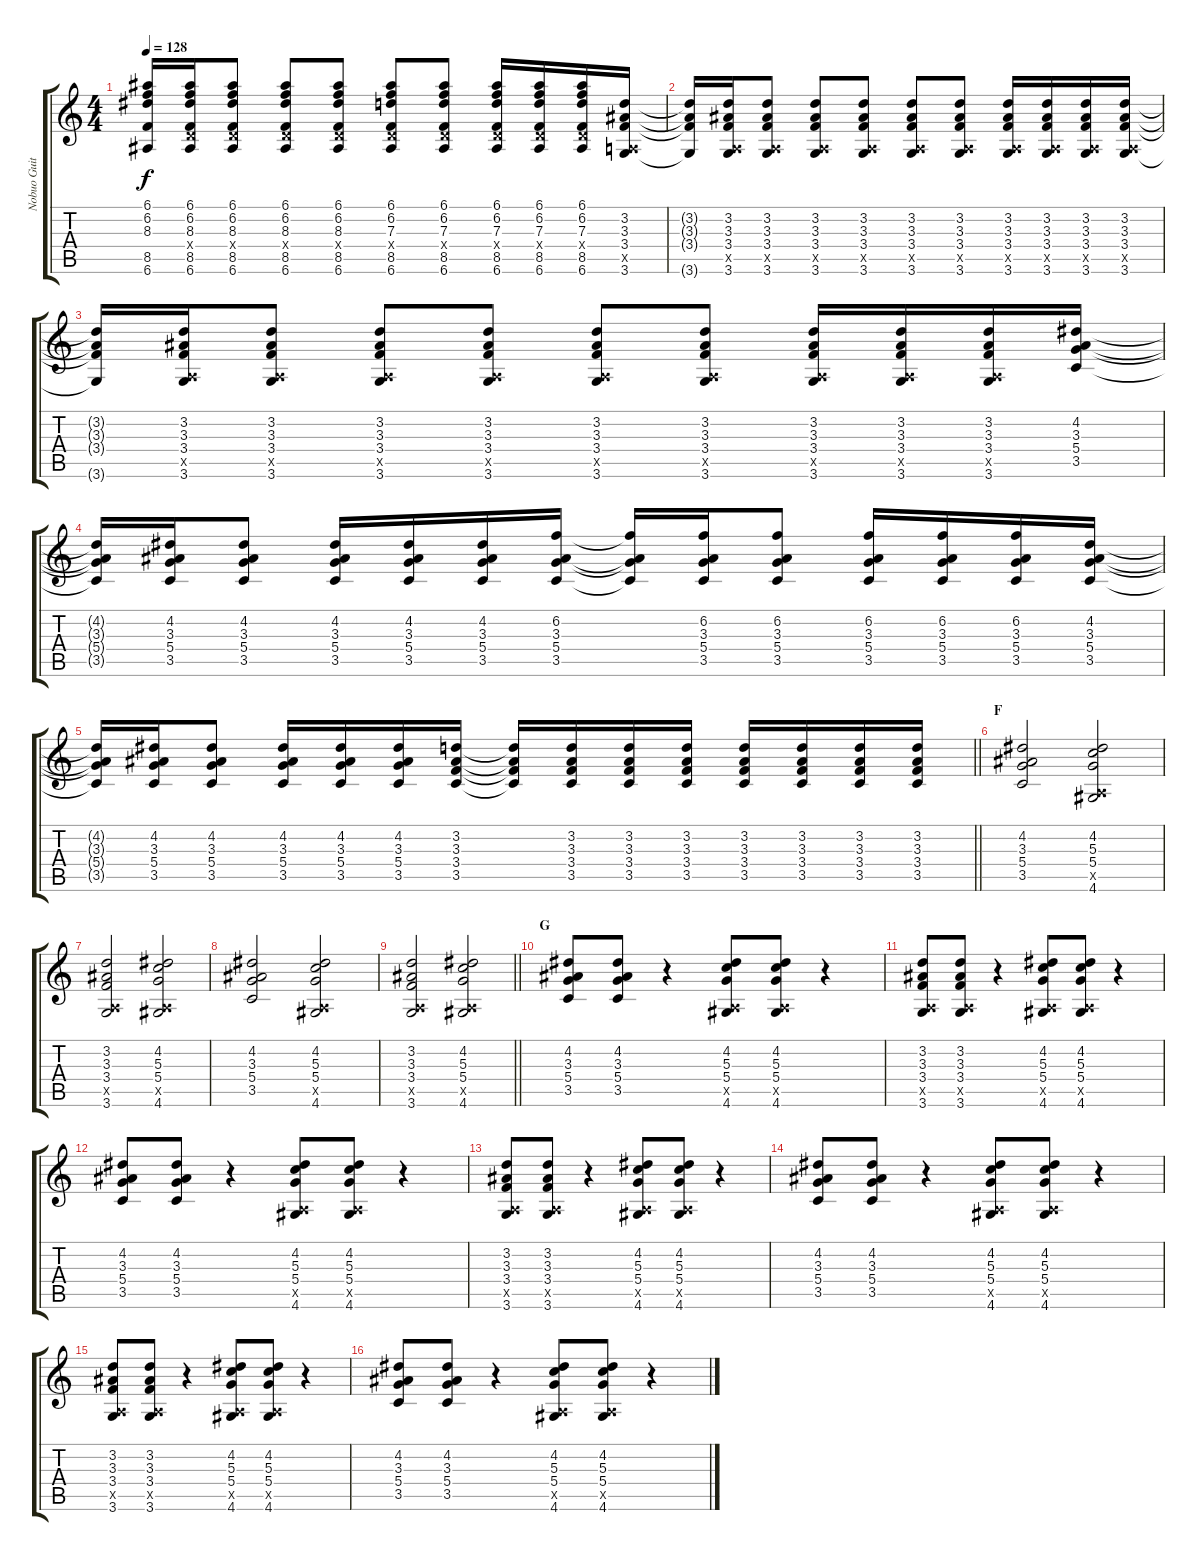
\track ("Nobuo Guitar II" "Nobuo Guit") {instrument distortionguitar}
\staff {score tabs}
\tuning (E4 B3 G3 D3 A2 E2) {hide}
\ts (4 4)
\tempo 128
\clef g2
\ks c
(6.1{t} 6.2{t} 8.3{t} 8.5{t} 6.6{t}).16{dy f} (6.1 6.2 8.3 0.4{x} 8.5 6.6).16 (6.1 6.2 8.3 0.4{x} 8.5 6.6).8 (6.1 6.2 8.3 0.4{x} 8.5 6.6).8 (6.1 6.2 8.3 0.4{x} 8.5 6.6).8 (6.1 6.2 7.3 0.4{x} 8.5 6.6).8 (6.1 6.2 7.3 0.4{x} 8.5 6.6).8 (6.1 6.2 7.3 0.4{x} 8.5 6.6).16 (6.1 6.2 7.3 0.4{x} 8.5 6.6).16 (6.1 6.2 7.3 0.4{x} 8.5 6.6).16 (3.2 3.3 3.4 0.5{x} 3.6).16 |
(3.2{t} 3.3{t} 3.4{t} 3.6{t}).16 (3.2 3.3 3.4 0.5{x} 3.6).16 (3.2 3.3 3.4 0.5{x} 3.6).8 (3.2 3.3 3.4 0.5{x} 3.6).8 (3.2 3.3 3.4 0.5{x} 3.6).8 (3.2 3.3 3.4 0.5{x} 3.6).8 (3.2 3.3 3.4 0.5{x} 3.6).8 (3.2 3.3 3.4 0.5{x} 3.6).16 (3.2 3.3 3.4 0.5{x} 3.6).16 (3.2 3.3 3.4 0.5{x} 3.6).16 (3.2 3.3 3.4 0.5{x} 3.6).16 |
(3.2{t} 3.3{t} 3.4{t} 3.6{t}).16 (3.2 3.3 3.4 0.5{x} 3.6).16 (3.2 3.3 3.4 0.5{x} 3.6).8 (3.2 3.3 3.4 0.5{x} 3.6).8 (3.2 3.3 3.4 0.5{x} 3.6).8 (3.2 3.3 3.4 0.5{x} 3.6).8 (3.2 3.3 3.4 0.5{x} 3.6).8 (3.2 3.3 3.4 0.5{x} 3.6).16 (3.2 3.3 3.4 0.5{x} 3.6).16 (3.2 3.3 3.4 0.5{x} 3.6).16 (4.2 3.3 5.4 3.5).16 |
(4.2{t} 3.3{t} 5.4{t} 3.5{t}).16 (4.2 3.3 5.4 3.5).16 (4.2 3.3 5.4 3.5).8 (4.2 3.3 5.4 3.5).16 (4.2 3.3 5.4 3.5).16 (4.2 3.3 5.4 3.5).16 (6.2 3.3 5.4 3.5).16 (6.2{t} 3.3{t} 5.4{t} 3.5{t}).16 (6.2 3.3 5.4 3.5).16 (6.2 3.3 5.4 3.5).8 (6.2 3.3 5.4 3.5).16 (6.2 3.3 5.4 3.5).16 (6.2 3.3 5.4 3.5).16 (4.2 3.3 5.4 3.5).16 |
\barLineRight lightlight
(4.2{t} 3.3{t} 5.4{t} 3.5{t}).16 (4.2 3.3 5.4 3.5).16 (4.2 3.3 5.4 3.5).8 (4.2 3.3 5.4 3.5).16 (4.2 3.3 5.4 3.5).16 (4.2 3.3 5.4 3.5).16 (3.2 3.3 3.4 3.5).16 (3.2{t} 3.3{t} 3.4{t} 3.5{t}).16 (3.2 3.3 3.4 3.5).16 (3.2 3.3 3.4 3.5).16 (3.2 3.3 3.4 3.5).16 (3.2 3.3 3.4 3.5).16 (3.2 3.3 3.4 3.5).16 (3.2 3.3 3.4 3.5).16 (3.2 3.3 3.4 3.5).16 |
\section ("" "F")
(4.2 3.3 5.4 3.5).2 (4.2 5.3 5.4 0.5{x} 4.6).2 |
(3.2 3.3 3.4 0.5{x} 3.6).2 (4.2 5.3 5.4 0.5{x} 4.6).2 |
(4.2 3.3 5.4 3.5).2 (4.2 5.3 5.4 0.5{x} 4.6).2 |
\barLineRight lightlight
(3.2 3.3 3.4 0.5{x} 3.6).2 (4.2 5.3 5.4 0.5{x} 4.6).2 |
\section ("" "G")
(4.2 3.3 5.4 3.5).8 (4.2 3.3 5.4 3.5).8 r.4 (4.2 5.3 5.4 0.5{x} 4.6).8 (4.2 5.3 5.4 0.5{x} 4.6).8 r.4 |
(3.2 3.3 3.4 0.5{x} 3.6).8 (3.2 3.3 3.4 0.5{x} 3.6).8 r.4 (4.2 5.3 5.4 0.5{x} 4.6).8 (4.2 5.3 5.4 0.5{x} 4.6).8 r.4 |
(4.2 3.3 5.4 3.5).8 (4.2 3.3 5.4 3.5).8 r.4 (4.2 5.3 5.4 0.5{x} 4.6).8 (4.2 5.3 5.4 0.5{x} 4.6).8 r.4 |
(3.2 3.3 3.4 0.5{x} 3.6).8 (3.2 3.3 3.4 0.5{x} 3.6).8 r.4 (4.2 5.3 5.4 0.5{x} 4.6).8 (4.2 5.3 5.4 0.5{x} 4.6).8 r.4 |
(4.2 3.3 5.4 3.5).8 (4.2 3.3 5.4 3.5).8 r.4 (4.2 5.3 5.4 0.5{x} 4.6).8 (4.2 5.3 5.4 0.5{x} 4.6).8 r.4 |
(3.2 3.3 3.4 0.5{x} 3.6).8 (3.2 3.3 3.4 0.5{x} 3.6).8 r.4 (4.2 5.3 5.4 0.5{x} 4.6).8 (4.2 5.3 5.4 0.5{x} 4.6).8 r.4 |
(4.2 3.3 5.4 3.5).8 (4.2 3.3 5.4 3.5).8 r.4 (4.2 5.3 5.4 0.5{x} 4.6).8 (4.2 5.3 5.4 0.5{x} 4.6).8 r.4
